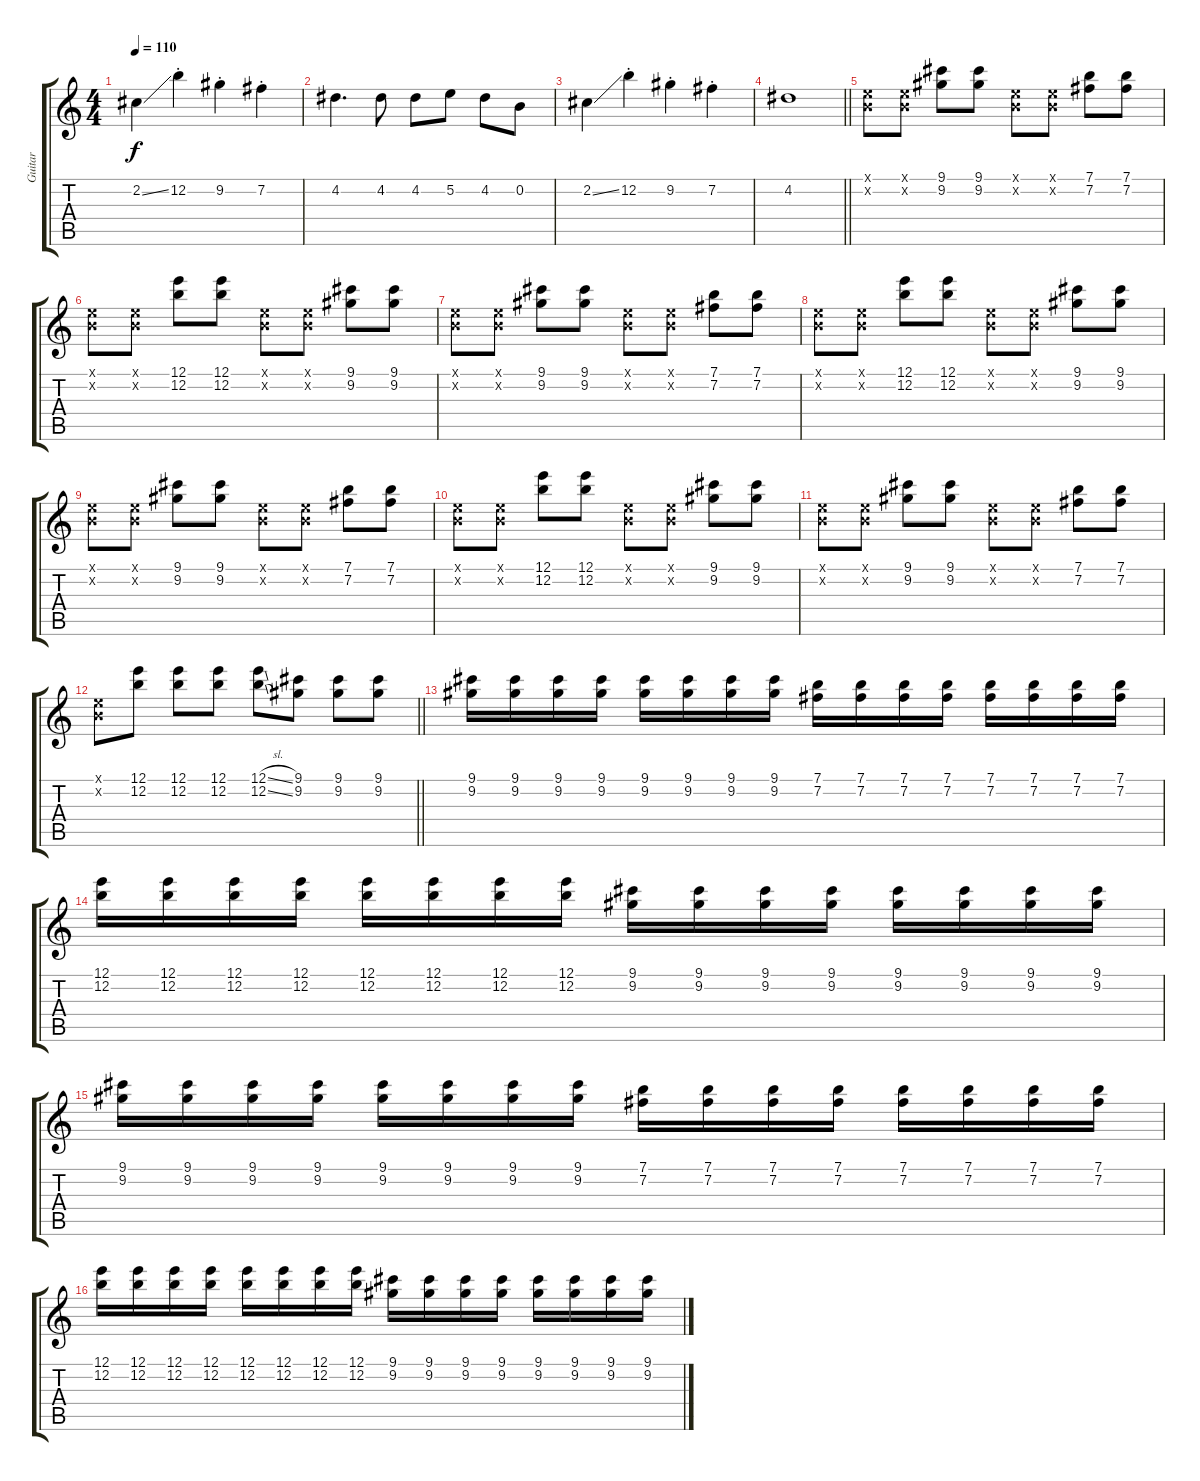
\track ("Guitar" "Guitar") {instrument distortionguitar}
\staff {score tabs}
\tuning (E4 B3 G3 D3 A2 E2) {hide}
\ts (4 4)
\tempo 110
\clef g2
\ks c
2.2{ss}.4{dy f} 12.2{st}.4 9.2{st}.4 7.2{st}.4 |
4.2.4{d} 4.2.8 4.2.8 5.2.8 4.2.8 0.2.8 |
2.2{ss}.4 12.2{st}.4 9.2{st}.4 7.2{st}.4 |
\barLineRight lightlight
4.2.1 |
(0.1{x} 0.2{x}).8 (0.1{x} 0.2{x}).8 (9.1 9.2).8 (9.1 9.2).8 (0.1{x} 0.2{x}).8 (0.1{x} 0.2{x}).8 (7.1 7.2).8 (7.1 7.2).8 |
(0.1{x} 0.2{x}).8 (0.1{x} 0.2{x}).8 (12.1 12.2).8 (12.1 12.2).8 (0.1{x} 0.2{x}).8 (0.1{x} 0.2{x}).8 (9.1 9.2).8 (9.1 9.2).8 |
(0.1{x} 0.2{x}).8 (0.1{x} 0.2{x}).8 (9.1 9.2).8 (9.1 9.2).8 (0.1{x} 0.2{x}).8 (0.1{x} 0.2{x}).8 (7.1 7.2).8 (7.1 7.2).8 |
(0.1{x} 0.2{x}).8 (0.1{x} 0.2{x}).8 (12.1 12.2).8 (12.1 12.2).8 (0.1{x} 0.2{x}).8 (0.1{x} 0.2{x}).8 (9.1 9.2).8 (9.1 9.2).8 |
(0.1{x} 0.2{x}).8 (0.1{x} 0.2{x}).8 (9.1 9.2).8 (9.1 9.2).8 (0.1{x} 0.2{x}).8 (0.1{x} 0.2{x}).8 (7.1 7.2).8 (7.1 7.2).8 |
(0.1{x} 0.2{x}).8 (0.1{x} 0.2{x}).8 (12.1 12.2).8 (12.1 12.2).8 (0.1{x} 0.2{x}).8 (0.1{x} 0.2{x}).8 (9.1 9.2).8 (9.1 9.2).8 |
(0.1{x} 0.2{x}).8 (0.1{x} 0.2{x}).8 (9.1 9.2).8 (9.1 9.2).8 (0.1{x} 0.2{x}).8 (0.1{x} 0.2{x}).8 (7.1 7.2).8 (7.1 7.2).8 |
\barLineRight lightlight
(0.1{x} 0.2{x}).8 (12.1 12.2).8 (12.1 12.2).8 (12.1 12.2).8 (12.1{sl} 12.2{sl}).8 (9.1 9.2).8 (9.1 9.2).8 (9.1 9.2).8 |
(9.1 9.2).16 (9.1 9.2).16 (9.1 9.2).16 (9.1 9.2).16 (9.1 9.2).16 (9.1 9.2).16 (9.1 9.2).16 (9.1 9.2).16 (7.1 7.2).16 (7.1 7.2).16 (7.1 7.2).16 (7.1 7.2).16 (7.1 7.2).16 (7.1 7.2).16 (7.1 7.2).16 (7.1 7.2).16 |
(12.1 12.2).16 (12.1 12.2).16 (12.1 12.2).16 (12.1 12.2).16 (12.1 12.2).16 (12.1 12.2).16 (12.1 12.2).16 (12.1 12.2).16 (9.1 9.2).16 (9.1 9.2).16 (9.1 9.2).16 (9.1 9.2).16 (9.1 9.2).16 (9.1 9.2).16 (9.1 9.2).16 (9.1 9.2).16 |
(9.1 9.2).16 (9.1 9.2).16 (9.1 9.2).16 (9.1 9.2).16 (9.1 9.2).16 (9.1 9.2).16 (9.1 9.2).16 (9.1 9.2).16 (7.1 7.2).16 (7.1 7.2).16 (7.1 7.2).16 (7.1 7.2).16 (7.1 7.2).16 (7.1 7.2).16 (7.1 7.2).16 (7.1 7.2).16 |
(12.1 12.2).16 (12.1 12.2).16 (12.1 12.2).16 (12.1 12.2).16 (12.1 12.2).16 (12.1 12.2).16 (12.1 12.2).16 (12.1 12.2).16 (9.1 9.2).16 (9.1 9.2).16 (9.1 9.2).16 (9.1 9.2).16 (9.1 9.2).16 (9.1 9.2).16 (9.1 9.2).16 (9.1 9.2).16
